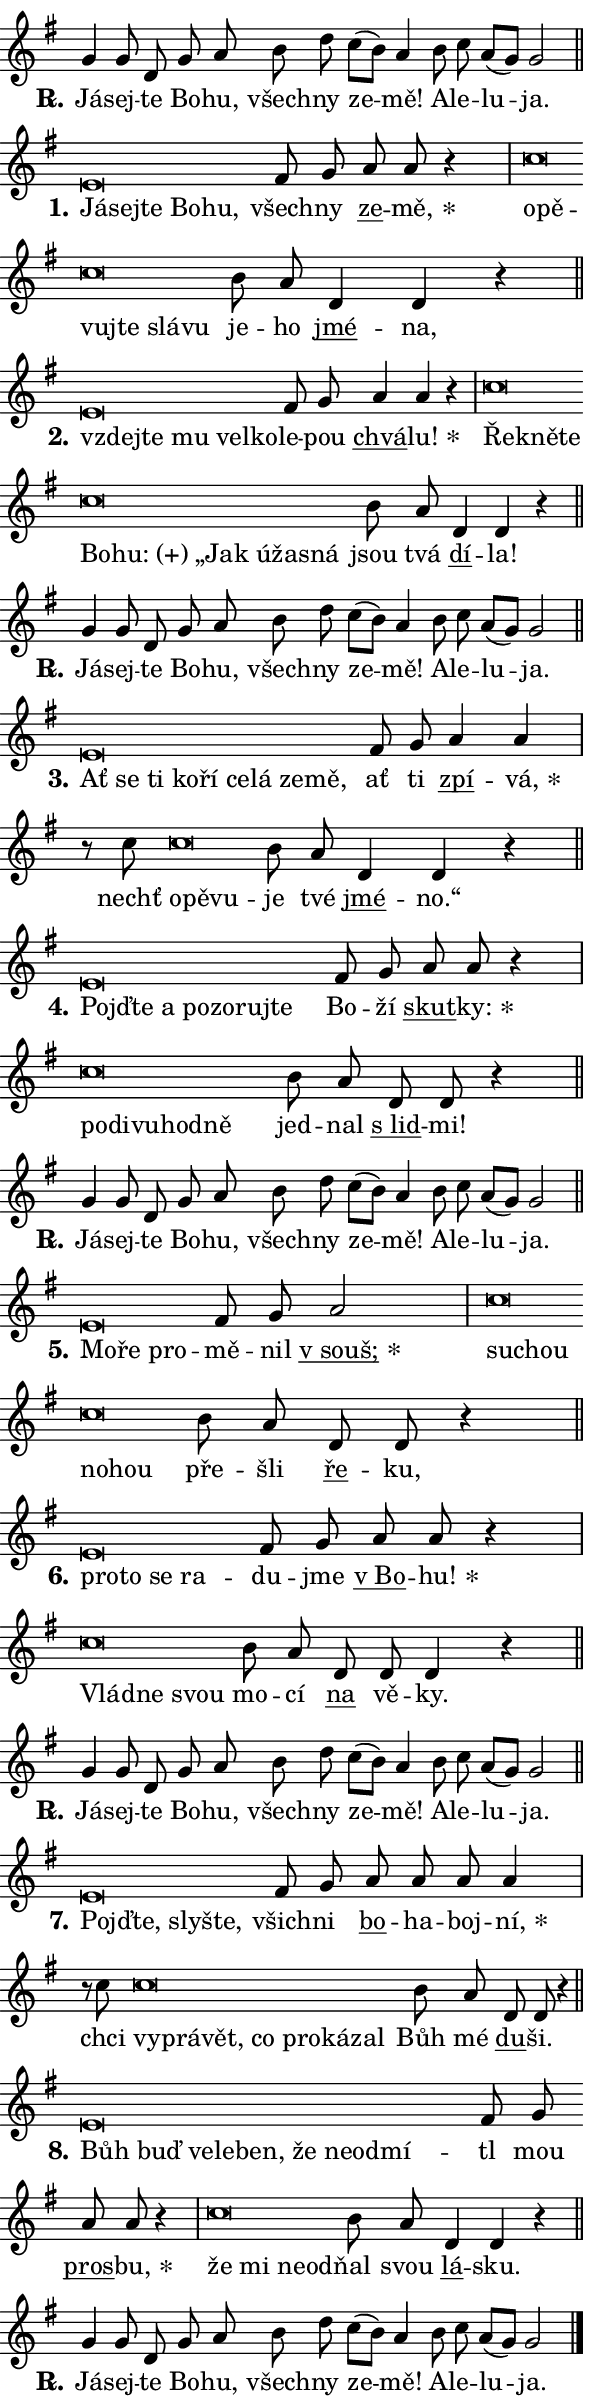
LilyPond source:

\version "2.24.0"
\header { tagline = "" }
\paper {
  indent = 0\cm
  top-margin = 0\cm
  right-margin = 0.13\cm % to fit lyric hyphens
  bottom-margin = 0\cm
  left-margin = 0\cm
  paper-width = 10\cm
  page-breaking = #ly:one-page-breaking
  system-system-spacing.basic-distance = #11
  score-system-spacing.basic-distance = #11
  ragged-last = ##f
}


%% Author: Thomas Morley
%% https://lists.gnu.org/archive/html/lilypond-user/2020-05/msg00002.html
#(define (line-position grob)
"Returns position of @var[grob} in current system:
   @code{'start}, if at first time-step
   @code{'end}, if at last time-step
   @code{'middle} otherwise
"
  (let* ((col (ly:item-get-column grob))
         (ln (ly:grob-object col 'left-neighbor))
         (rn (ly:grob-object col 'right-neighbor))
         (col-to-check-left (if (ly:grob? ln) ln col))
         (col-to-check-right (if (ly:grob? rn) rn col))
         (break-dir-left
           (and
             (ly:grob-property col-to-check-left 'non-musical #f)
             (ly:item-break-dir col-to-check-left)))
         (break-dir-right
           (and
             (ly:grob-property col-to-check-right 'non-musical #f)
             (ly:item-break-dir col-to-check-right))))
        (cond ((eqv? 1 break-dir-left) 'start)
              ((eqv? -1 break-dir-right) 'end)
              (else 'middle))))

#(define (tranparent-at-line-position vctor)
  (lambda (grob)
  "Relying on @code{line-position} select the relevant enry from @var{vctor}.
Used to determine transparency,"
    (case (line-position grob)
      ((end) (not (vector-ref vctor 0)))
      ((middle) (not (vector-ref vctor 1)))
      ((start) (not (vector-ref vctor 2))))))

noteHeadBreakVisibility =
#(define-music-function (break-visibility)(vector?)
"Makes @code{NoteHead}s transparent relying on @var{break-visibility}"
#{
  \override NoteHead.transparent =
    #(tranparent-at-line-position break-visibility)
#})

#(define delete-ledgers-for-transparent-note-heads
  (lambda (grob)
    "Reads whether a @code{NoteHead} is transparent.
If so this @code{NoteHead} is removed from @code{'note-heads} from
@var{grob}, which is supposed to be @code{LedgerLineSpanner}.
As a result ledgers are not printed for this @code{NoteHead}"
    (let* ((nhds-array (ly:grob-object grob 'note-heads))
           (nhds-list
             (if (ly:grob-array? nhds-array)
                 (ly:grob-array->list nhds-array)
                 '()))
           ;; Relies on the transparent-property being done before
           ;; Staff.LedgerLineSpanner.after-line-breaking is executed.
           ;; This is fragile ...
           (to-keep
             (remove
               (lambda (nhd)
                 (ly:grob-property nhd 'transparent #f))
               nhds-list)))
      ;; TODO find a better method to iterate over grob-arrays, similiar
      ;; to filter/remove etc for lists
      ;; For now rebuilt from scratch
      (set! (ly:grob-object grob 'note-heads)  '())
      (for-each
        (lambda (nhd)
          (ly:pointer-group-interface::add-grob grob 'note-heads nhd))
        to-keep))))

squashNotes = {
  \override NoteHead.X-extent = #'(-0.2 . 0.2)
  \override NoteHead.Y-extent = #'(-0.75 . 0)
  \override NoteHead.stencil =
    #(lambda (grob)
       (let ((pos (ly:grob-property grob 'staff-position)))
         (begin
           (if (< pos -7) (display "ERROR: Lower brevis then expected\n") (display ""))
           (if (<= pos -6) ly:text-interface::print ly:note-head::print))))
}
unSquashNotes = {
  \revert NoteHead.X-extent
  \revert NoteHead.Y-extent
  \revert NoteHead.stencil
}

hideNotes = \noteHeadBreakVisibility #begin-of-line-visible
unHideNotes = \noteHeadBreakVisibility #all-visible

% work-around for resetting accidentals
% https://lilypond.org/doc/v2.23/Documentation/notation/displaying-rhythms#unmetered-music
cadenzaMeasure = {
  \cadenzaOff
  \partial 1024 s1024
  \cadenzaOn
}

#(define-markup-command (accent layout props text) (markup?)
  "Underline accented syllable"
  (interpret-markup layout props
    #{\markup \override #'(offset . 4.3) \underline { #text }#}))

responsum = \markup \concat {
  "R" \hspace #-1.05 \path #0.1 #'((moveto 0 0.07) (lineto 0.9 0.8)) \hspace #0.05 "."
}

spaceSize = #0.6828661417322834 % exact space size for TeX Gyre Schola

\layout {
  \context {
    \Staff
    \remove "Time_signature_engraver"
    \override LedgerLineSpanner.after-line-breaking = #delete-ledgers-for-transparent-note-heads
  }
  \context {
    \Lyrics {
      \override LyricSpace.minimum-distance = \spaceSize
      \override LyricText.font-name = #"TeX Gyre Schola"
      \override LyricText.font-size = 1
      \override StanzaNumber.font-name = #"TeX Gyre Schola Bold"
      \override StanzaNumber.font-size = 1
    }
  }
  \context {
    \Score 
    \override NoteHead.text =
      #(lambda (grob) 
        (let ((pos (ly:grob-property grob 'staff-position)))
          #{\markup {
            \combine
              \halign #-0.55 \raise #(if (= pos -6) 0 0.5) \override #'(thickness . 2) \draw-line #'(3.2 . 0)
              \musicglyph "noteheads.sM1"
          }#}))
  }
}

% magnetic-lyrics.ily
%
%   written by
%     Jean Abou Samra <jean@abou-samra.fr>
%     Werner Lemberg <wl@gnu.org>
%
%   adapted by
%     Jiri Hon <jiri.hon@gmail.com>
%
% Version 2022-Apr-15

% https://www.mail-archive.com/lilypond-user@gnu.org/msg149350.html

#(define (Left_hyphen_pointer_engraver context)
   "Collect syllable-hyphen-syllable occurrences in lyrics and store
them in properties.  This engraver only looks to the left.  For
example, if the lyrics input is @code{foo -- bar}, it does the
following.

@itemize @bullet
@item
Set the @code{text} property of the @code{LyricHyphen} grob between
@q{foo} and @q{bar} to @code{foo}.

@item
Set the @code{left-hyphen} property of the @code{LyricText} grob with
text @q{foo} to the @code{LyricHyphen} grob between @q{foo} and
@q{bar}.
@end itemize

Use this auxiliary engraver in combination with the
@code{lyric-@/text::@/apply-@/magnetic-@/offset!} hook."
   (let ((hyphen #f)
         (text #f))
     (make-engraver
      (acknowledgers
       ((lyric-syllable-interface engraver grob source-engraver)
        (set! text grob)))
      (end-acknowledgers
       ((lyric-hyphen-interface engraver grob source-engraver)
        ;(when (not (grob::has-interface grob 'lyric-space-interface))
          (set! hyphen grob)));)
      ((stop-translation-timestep engraver)
       (when (and text hyphen)
         (ly:grob-set-object! text 'left-hyphen hyphen))
       (set! text #f)
       (set! hyphen #f)))))

#(define (lyric-text::apply-magnetic-offset! grob)
   "If the space between two syllables is less than the value in
property @code{LyricText@/.details@/.squash-threshold}, move the right
syllable to the left so that it gets concatenated with the left
syllable.

Use this function as a hook for
@code{LyricText@/.after-@/line-@/breaking} if the
@code{Left_@/hyphen_@/pointer_@/engraver} is active."
   (let ((hyphen (ly:grob-object grob 'left-hyphen #f)))
     (when hyphen
       (let ((left-text (ly:spanner-bound hyphen LEFT)))
         (when (grob::has-interface left-text 'lyric-syllable-interface)
           (let* ((common (ly:grob-common-refpoint grob left-text X))
                  (this-x-ext (ly:grob-extent grob common X))
                  (left-x-ext
                   (begin
                     ;; Trigger magnetism for left-text.
                     (ly:grob-property left-text 'after-line-breaking)
                     (ly:grob-extent left-text common X)))
                  ;; `delta` is the gap width between two syllables.
                  (delta (- (interval-start this-x-ext)
                            (interval-end left-x-ext)))
                  (details (ly:grob-property grob 'details))
                  (threshold (assoc-get 'squash-threshold details 0.2)))
             (when (< delta threshold)
               (let* (;; We have to manipulate the input text so that
                      ;; ligatures crossing syllable boundaries are not
                      ;; disabled.  For languages based on the Latin
                      ;; script this is essentially a beautification.
                      ;; However, for non-Western scripts it can be a
                      ;; necessity.
                      (lt (ly:grob-property left-text 'text))
                      (rt (ly:grob-property grob 'text))
                      (is-space (grob::has-interface hyphen 'lyric-space-interface))
                      (space (if is-space " " ""))
                      (extra-delta (if is-space spaceSize 0))
                      ;; Append new syllable.
                      (ltrt-space (if (and (string? lt) (string? rt))
                                (string-append lt space rt)
                                (make-concat-markup (list lt space rt))))
                      ;; Right-align `ltrt` to the right side.
                      (ltrt-space-markup (grob-interpret-markup
                               grob
                               (make-translate-markup
                                (cons (interval-length this-x-ext) 0)
                                (make-right-align-markup ltrt-space)))))
                 (begin
                   ;; Don't print `left-text`.
                   (ly:grob-set-property! left-text 'stencil #f)
                   ;; Set text and stencil (which holds all collected
                   ;; syllables so far) and shift it to the left.
                   (ly:grob-set-property! grob 'text ltrt-space)
                   (ly:grob-set-property! grob 'stencil ltrt-space-markup)
                   (ly:grob-translate-axis! grob (- (- delta extra-delta)) X))))))))))


#(define (lyric-hyphen::displace-bounds-first grob)
   ;; Make very sure this callback isn't triggered too early.
   (let ((left (ly:spanner-bound grob LEFT))
         (right (ly:spanner-bound grob RIGHT)))
     (ly:grob-property left 'after-line-breaking)
     (ly:grob-property right 'after-line-breaking)
     (ly:lyric-hyphen::print grob)))

squashThreshold = #0.4

\layout {
  \context {
    \Lyrics
    \consists #Left_hyphen_pointer_engraver
    \override LyricText.after-line-breaking =
      #lyric-text::apply-magnetic-offset!
    \override LyricHyphen.stencil = #lyric-hyphen::displace-bounds-first
    \override LyricText.details.squash-threshold = \squashThreshold
    \override LyricHyphen.minimum-distance = 0
    \override LyricHyphen.minimum-length = \squashThreshold
  }
}

squashText = \override LyricText.details.squash-threshold = 9999
unSquashText = \override LyricText.details.squash-threshold = \squashThreshold

leftText = \override LyricText.self-alignment-X = #LEFT
unLeftText = \revert LyricText.self-alignment-X

starOffset = #(lambda (grob) 
                (let ((x_offset (ly:self-alignment-interface::aligned-on-x-parent grob)))
                  (if (= x_offset 0) 0 (+ x_offset 1.2))))

star = #(define-music-function (syllable)(string?)
"Append star separator at the end of a syllable"
#{
  \once \override LyricText.X-offset = #starOffset
  \lyricmode { \markup {
    #syllable
    \override #'((font-name . "TeX Gyre Schola Bold")) \hspace #0.2 \lower #0.65 \larger "*"
  } }
#})

starAccent = #(define-music-function (syllable)(string?)
"Append star separator at the end of a syllable and make accent"
#{
  \once \override LyricText.X-offset = #starOffset
  \lyricmode { \markup {
    \accent #syllable
    \override #'((font-name . "TeX Gyre Schola Bold")) \hspace #0.2 \lower #0.65 \larger "*"
  } }
#})

breath = #(define-music-function (syllable)(string?)
"Append breathing indicator at the end of a syllable"
#{
  \lyricmode { \markup { #syllable "+" } }
#})

optionalBreath = #(define-music-function (syllable)(string?)
"Append optional breathing indicator at the end of a syllable"
#{
  \lyricmode { \markup { #syllable "(+)" } }
#})


\score {
    <<
        \new Voice = "melody" { \cadenzaOn \key g \major \relative { g'4 g8 d g a \bar "" b d \bar "" c[( b)] a4 \bar "" b8 c a[( g)] g2 \cadenzaMeasure \bar "||" \break } }
        \new Lyrics \lyricsto "melody" { \lyricmode { \set stanza = \responsum
Já -- sej -- te Bo -- hu, všech -- ny ze -- mě! A -- le -- lu -- ja. } }
    >>
    \layout {}
}

\score {
    <<
        \new Voice = "melody" { \cadenzaOn \key g \major \relative { \squashNotes e'\breve*1/16 \hideNotes \breve*1/16 \bar "" \breve*1/16 \bar "" \breve*1/16 \breve*1/16 \bar "" \unHideNotes \unSquashNotes fis8 g \bar "" a8 a r4 \cadenzaMeasure \bar "|" \squashNotes c\breve*1/16 \hideNotes \breve*1/16 \bar "" \breve*1/16 \bar "" \breve*1/16 \bar "" \breve*1/16 \breve*1/16 \bar "" \unHideNotes \unSquashNotes b8 a \bar "" d,4 d r \cadenzaMeasure \bar "||" \break } }
        \new Lyrics \lyricsto "melody" { \lyricmode { \set stanza = "1."
\leftText Já -- \squashText sej -- te Bo -- hu, \unLeftText \unSquashText všech -- ny \markup \accent ze -- \star mě, \leftText o -- \squashText pě -- vuj -- te slá -- vu \unLeftText \unSquashText je -- ho \markup \accent jmé -- na, } }
    >>
    \layout {}
}

\score {
    <<
        \new Voice = "melody" { \cadenzaOn \key g \major \relative { \squashNotes e'\breve*1/16 \hideNotes \breve*1/16 \bar "" \breve*1/16 \bar "" \breve*1/16 \breve*1/16 \bar "" \unHideNotes \unSquashNotes fis8 g \bar "" a4 a r \cadenzaMeasure \bar "|" \squashNotes c\breve*1/16 \hideNotes \breve*1/16 \bar "" \breve*1/16 \bar "" \breve*1/16 \bar "" \breve*1/16 \bar "" \breve*1/16 \bar "" \breve*1/16 \bar "" \breve*1/16 \breve*1/16 \bar "" \unHideNotes \unSquashNotes b8 a \bar "" d,4 d r \cadenzaMeasure \bar "||" \break } }
        \new Lyrics \lyricsto "melody" { \lyricmode { \set stanza = "2."
\leftText vzdej -- \squashText te mu vel -- ko -- \unLeftText \unSquashText le -- pou \markup \accent chvá -- \star lu! \leftText Ře -- \squashText kně -- te Bo -- \optionalBreath hu: „Jak ú -- ža -- sná \unLeftText \unSquashText jsou tvá \markup \accent dí -- la! } }
    >>
    \layout {}
}

\score {
    <<
        \new Voice = "melody" { \cadenzaOn \key g \major \relative { g'4 g8 d g a \bar "" b d \bar "" c[( b)] a4 \bar "" b8 c a[( g)] g2 \cadenzaMeasure \bar "||" \break } }
        \new Lyrics \lyricsto "melody" { \lyricmode { \set stanza = \responsum
Já -- sej -- te Bo -- hu, všech -- ny ze -- mě! A -- le -- lu -- ja. } }
    >>
    \layout {}
}

\score {
    <<
        \new Voice = "melody" { \cadenzaOn \key g \major \relative { \squashNotes e'\breve*1/16 \hideNotes \breve*1/16 \bar "" \breve*1/16 \bar "" \breve*1/16 \bar "" \breve*1/16 \bar "" \breve*1/16 \bar "" \breve*1/16 \bar "" \breve*1/16 \breve*1/16 \bar "" \unHideNotes \unSquashNotes fis8 g \bar "" a4 a4 \cadenzaMeasure \bar "|" r8 c8 \squashNotes c\breve*1/16 \hideNotes \breve*1/16 \breve*1/16 \bar "" \unHideNotes \unSquashNotes b8 a \bar "" d,4 d r \cadenzaMeasure \bar "||" \break } }
        \new Lyrics \lyricsto "melody" { \lyricmode { \set stanza = "3."
\leftText Ať \squashText se ti ko -- ří ce -- lá ze -- mě, \unLeftText \unSquashText ať ti \markup \accent zpí -- \star vá, nechť \leftText o -- \squashText pě -- vu -- \unLeftText \unSquashText je tvé \markup \accent jmé -- no.“ } }
    >>
    \layout {}
}

\score {
    <<
        \new Voice = "melody" { \cadenzaOn \key g \major \relative { \squashNotes e'\breve*1/16 \hideNotes \breve*1/16 \bar "" \breve*1/16 \bar "" \breve*1/16 \bar "" \breve*1/16 \bar "" \breve*1/16 \breve*1/16 \bar "" \unHideNotes \unSquashNotes fis8 g \bar "" a8 a r4 \cadenzaMeasure \bar "|" \squashNotes c\breve*1/16 \hideNotes \breve*1/16 \bar "" \breve*1/16 \bar "" \breve*1/16 \breve*1/16 \bar "" \unHideNotes \unSquashNotes b8 a \bar "" d,8 d r4 \cadenzaMeasure \bar "||" \break } }
        \new Lyrics \lyricsto "melody" { \lyricmode { \set stanza = "4."
\leftText Pojď -- \squashText te a po -- zo -- ruj -- te \unLeftText \unSquashText Bo -- ží \markup \accent skut -- \star ky: \leftText po -- \squashText di -- vu -- hod -- ně \unLeftText \unSquashText jed -- nal \markup \accent "s lid" -- mi! } }
    >>
    \layout {}
}

\score {
    <<
        \new Voice = "melody" { \cadenzaOn \key g \major \relative { g'4 g8 d g a \bar "" b d \bar "" c[( b)] a4 \bar "" b8 c a[( g)] g2 \cadenzaMeasure \bar "||" \break } }
        \new Lyrics \lyricsto "melody" { \lyricmode { \set stanza = \responsum
Já -- sej -- te Bo -- hu, všech -- ny ze -- mě! A -- le -- lu -- ja. } }
    >>
    \layout {}
}

\score {
    <<
        \new Voice = "melody" { \cadenzaOn \key g \major \relative { \squashNotes e'\breve*1/16 \hideNotes \breve*1/16 \breve*1/16 \bar "" \unHideNotes \unSquashNotes fis8 g \bar "" a2 \cadenzaMeasure \bar "|" \squashNotes c\breve*1/16 \hideNotes \breve*1/16 \bar "" \breve*1/16 \breve*1/16 \bar "" \unHideNotes \unSquashNotes b8 a \bar "" d,8 d r4 \cadenzaMeasure \bar "||" \break } }
        \new Lyrics \lyricsto "melody" { \lyricmode { \set stanza = "5."
\leftText Mo -- \squashText ře pro -- \unLeftText \unSquashText mě -- nil \starAccent "v souš;" \leftText su -- \squashText chou no -- hou \unLeftText \unSquashText pře -- šli \markup \accent ře -- ku, } }
    >>
    \layout {}
}

\score {
    <<
        \new Voice = "melody" { \cadenzaOn \key g \major \relative { \squashNotes e'\breve*1/16 \hideNotes \breve*1/16 \bar "" \breve*1/16 \breve*1/16 \bar "" \unHideNotes \unSquashNotes fis8 g \bar "" a a r4 \cadenzaMeasure \bar "|" \squashNotes c\breve*1/16 \hideNotes \breve*1/16 \breve*1/16 \bar "" \unHideNotes \unSquashNotes b8 a \bar "" d, d d4 r \cadenzaMeasure \bar "||" \break } }
        \new Lyrics \lyricsto "melody" { \lyricmode { \set stanza = "6."
\leftText pro -- \squashText to se ra -- \unLeftText \unSquashText du -- jme \markup \accent "v Bo" -- \star hu! \leftText Vlád -- \squashText ne svou \unLeftText \unSquashText mo -- cí \markup \accent na vě -- ky. } }
    >>
    \layout {}
}

\score {
    <<
        \new Voice = "melody" { \cadenzaOn \key g \major \relative { g'4 g8 d g a \bar "" b d \bar "" c[( b)] a4 \bar "" b8 c a[( g)] g2 \cadenzaMeasure \bar "||" \break } }
        \new Lyrics \lyricsto "melody" { \lyricmode { \set stanza = \responsum
Já -- sej -- te Bo -- hu, všech -- ny ze -- mě! A -- le -- lu -- ja. } }
    >>
    \layout {}
}

\score {
    <<
        \new Voice = "melody" { \cadenzaOn \key g \major \relative { \squashNotes e'\breve*1/16 \hideNotes \breve*1/16 \bar "" \breve*1/16 \breve*1/16 \bar "" \unHideNotes \unSquashNotes fis8 g \bar "" a a a a4 \cadenzaMeasure \bar "|" r8 c8 \squashNotes c\breve*1/16 \hideNotes \breve*1/16 \bar "" \breve*1/16 \bar "" \breve*1/16 \bar "" \breve*1/16 \bar "" \breve*1/16 \breve*1/16 \bar "" \unHideNotes \unSquashNotes b8 a \bar "" d,8 d r4 \cadenzaMeasure \bar "||" \break } }
        \new Lyrics \lyricsto "melody" { \lyricmode { \set stanza = "7."
\leftText Pojď -- \squashText te, sly -- šte, \unLeftText \unSquashText všich -- ni \markup \accent bo -- ha -- boj -- \star ní, chci \leftText vy -- \squashText prá -- vět, co pro -- ká -- zal \unLeftText \unSquashText Bůh mé \markup \accent du -- ši. } }
    >>
    \layout {}
}

\score {
    <<
        \new Voice = "melody" { \cadenzaOn \key g \major \relative { \squashNotes e'\breve*1/16 \hideNotes \breve*1/16 \bar "" \breve*1/16 \bar "" \breve*1/16 \bar "" \breve*1/16 \bar "" \breve*1/16 \bar "" \breve*1/16 \bar "" \breve*1/16 \breve*1/16 \bar "" \unHideNotes \unSquashNotes fis8 g \bar "" a8 a r4 \cadenzaMeasure \bar "|" \squashNotes c\breve*1/16 \hideNotes \breve*1/16 \bar "" \breve*1/16 \breve*1/16 \bar "" \unHideNotes \unSquashNotes b8 a \bar "" d,4 d r \cadenzaMeasure \bar "||" \break } }
        \new Lyrics \lyricsto "melody" { \lyricmode { \set stanza = "8."
\leftText Bůh \squashText buď ve -- le -- ben, že ne -- od -- mí -- \unLeftText \unSquashText tl mou \markup \accent pros -- \star bu, \leftText že \squashText mi ne -- od -- \unLeftText \unSquashText ňal svou \markup \accent lá -- sku. } }
    >>
    \layout {}
}

\score {
    <<
        \new Voice = "melody" { \cadenzaOn \key g \major \relative { g'4 g8 d g a \bar "" b d \bar "" c[( b)] a4 \bar "" b8 c a[( g)] g2 \cadenzaMeasure \bar "||" \break } \bar "|." }
        \new Lyrics \lyricsto "melody" { \lyricmode { \set stanza = \responsum
Já -- sej -- te Bo -- hu, všech -- ny ze -- mě! A -- le -- lu -- ja. } }
    >>
    \layout {}
}
